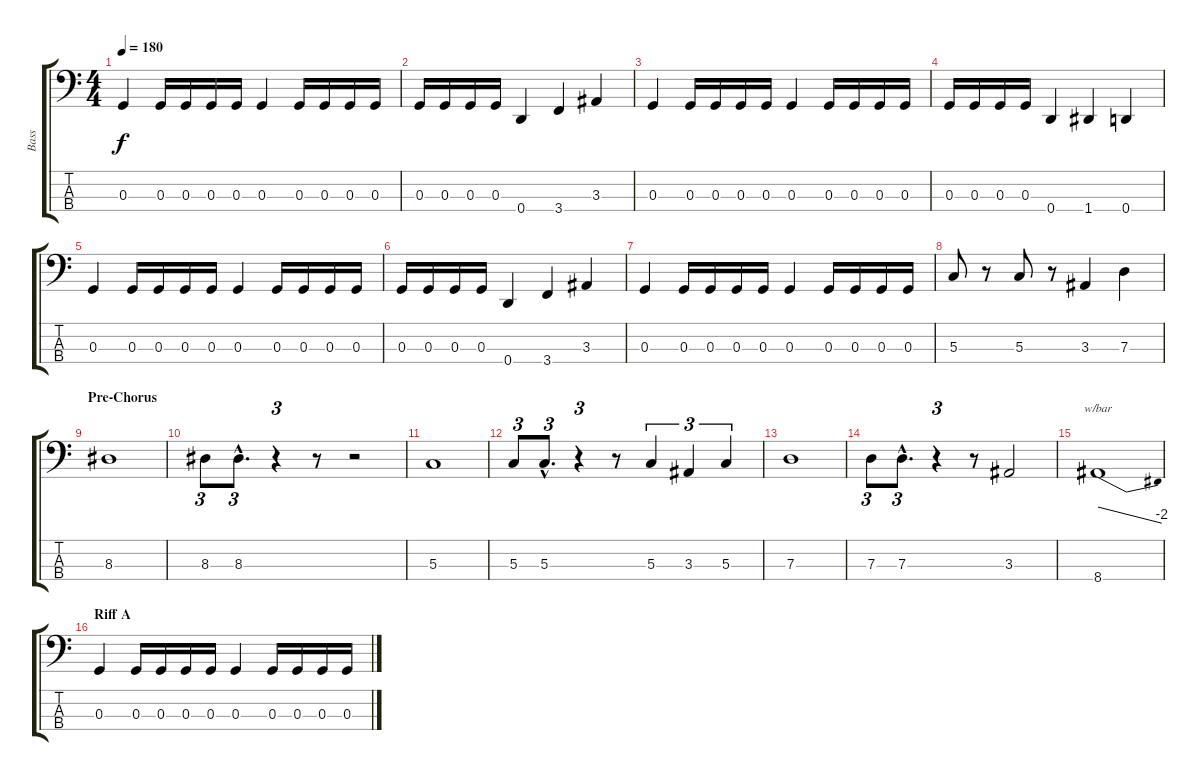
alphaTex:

\track ("Bass" "Bass") {instrument electricbassfinger}
\staff {score tabs}
\tuning (F2 C2 G1 D1) {hide}
\ts (4 4)
\tempo 180
\clef f4
\ks c
0.3.4{dy f} 0.3.16 0.3.16 0.3.16 0.3.16 0.3.4 0.3.16 0.3.16 0.3.16 0.3.16 |
0.3.16 0.3.16 0.3.16 0.3.16 0.4.4 3.4.4 3.3.4 |
0.3.4 0.3.16 0.3.16 0.3.16 0.3.16 0.3.4 0.3.16 0.3.16 0.3.16 0.3.16 |
0.3.16 0.3.16 0.3.16 0.3.16 0.4.4 1.4.4 0.4.4 |
0.3.4 0.3.16 0.3.16 0.3.16 0.3.16 0.3.4 0.3.16 0.3.16 0.3.16 0.3.16 |
0.3.16 0.3.16 0.3.16 0.3.16 0.4.4 3.4.4 3.3.4 |
0.3.4 0.3.16 0.3.16 0.3.16 0.3.16 0.3.4 0.3.16 0.3.16 0.3.16 0.3.16 |
5.3.8 r.8 5.3.8 r.8 3.3.4 7.3.4 |
\section ("" "Pre-Chorus")
8.3.1 |
8.3.8{tu (3 2)} 8.3{hac}.8{d tu (3 2)} r.4{tu (3 2)} r.8 r.2 |
5.3.1 |
5.3.8{tu (3 2)} 5.3{hac}.8{d tu (3 2)} r.4{tu (3 2)} r.8 5.3.4{tu (3 2)} 3.3.4{tu (3 2)} 5.3.4{tu (3 2)} |
7.3.1 |
7.3.8{tu (3 2)} 7.3{hac}.8{d tu (3 2)} r.4{tu (3 2)} r.8 3.3.2 |
8.4.1{tbe (dive default 0 0 60 -8) instrument electricbassfinger} |
\section ("" "Riff A")
0.3.4 0.3.16 0.3.16 0.3.16 0.3.16 0.3.4 0.3.16 0.3.16 0.3.16 0.3.16
